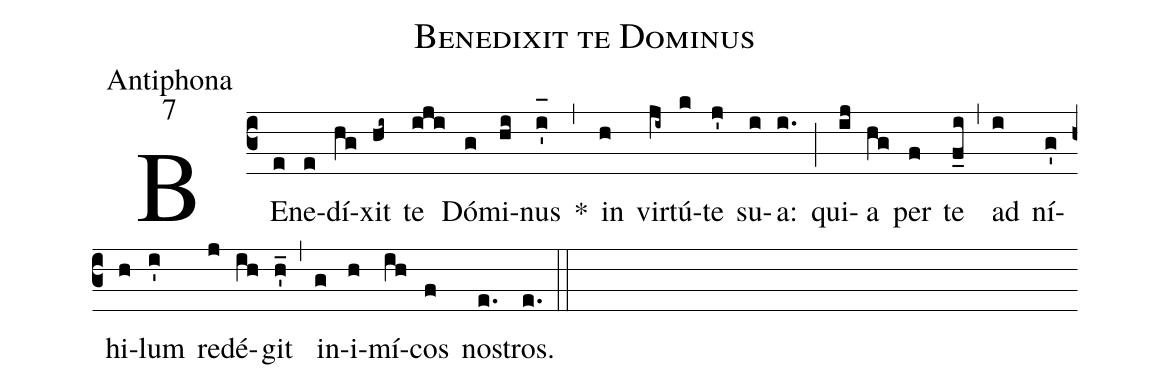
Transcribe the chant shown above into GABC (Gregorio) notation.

name:Benedixit te Dominus;
office-part:Antiphona;
mode:7;
%%
(c3) BE(e)ne(e)dí(hg)xit(hi~) te(iji) Dó(g)mi(hi)nus(i'_[oh:h]) *(,) in(h) vir(ji~)tú(k)te(j') su(i)a:(i.) (;) qui(ij)a(hg) per(f) te(f_i) (,) ad(i) ní(g')hi(h)lum(i') red(j)é(ih)git(h'_) (,) in(g)i(h)mí(ih)cos(f) no(e.)stros.(e.) (::)
%<eu>E(i) u(i) o(j) u(i) a(h) e.</eu>(gf..) (::)
